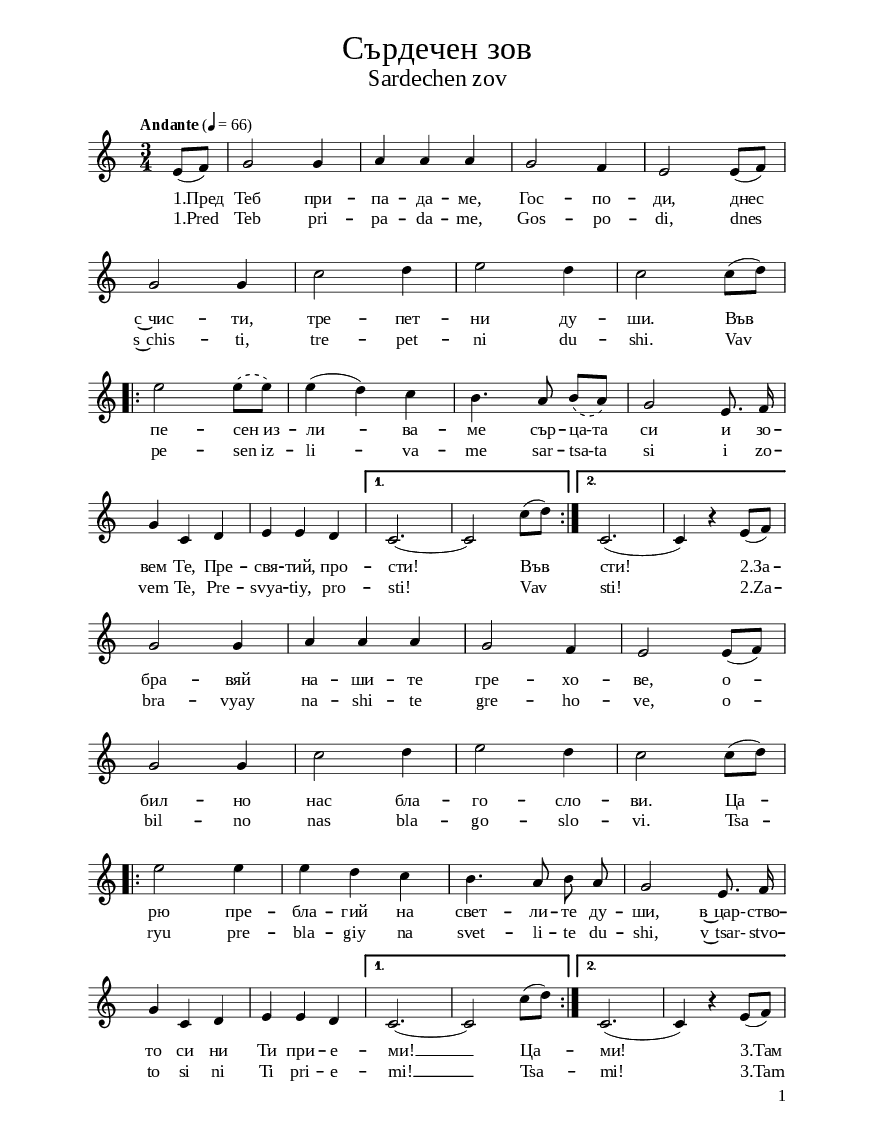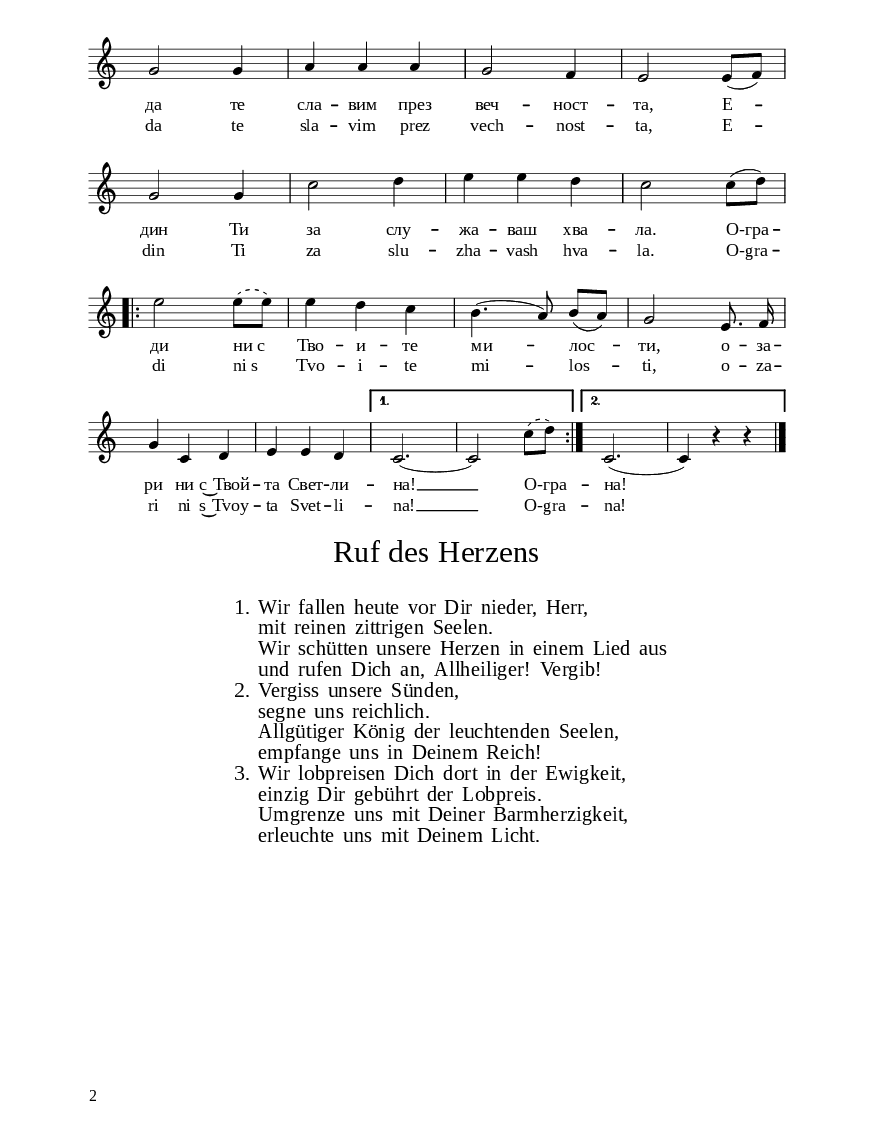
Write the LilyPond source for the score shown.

\version "2.24.0"

% include paper part and global functions
\include "include/globals.ily"

\bookpart {
  \label #'ref039
  \tocItem \markup "Сърдечен зов – Sardechen zov"
  \include "include/bookpart-paper.ily"
  \score {
    \include "include/score-layout.ily"

    \new Voice \absolute {
      \clef treble
      \key c \major
      \time 3/4
      \tempoFunc "Andante" 4 "66"
      \autoBeamOff
      \partial 4
      e'8 ([f'8]) |  g'2 g'4 |  a'4 a' a' | g'2 f'4 | e'2 e'8 ([ f' ]) | \break

      g'2 g'4 | c''2 d''4 | e''2 d''4 | c''2 c''8 ( [d''8]) | \break

      \repeat volta 2 {
        e''2 \slurDashed e''8 ([e'']) |\slurSolid e''4 ( d'' ) c'' | b'4. a'8  \slurDashed b' ([a']) | g'2 e'8. f'16 | \break
        g'4 c' d' | e' e' d' |
      }
      \alternative {
        { c'2. ~| c'2  \slurSolid c''8 ( [ d'' ] ) |  }

        { c'2.  ( | c'4 ) r4 e'8 ([f'8 ])| \break }
      }

      g'2 g'4 |  a'4 a' a' | g'2 f'4 | e'2 e'8 ([ f' ]) | \break

      g'2 g'4 | c''2 d''4 | e''2 d''4 | c''2 c''8 ( [d''8]) | \break

      \repeat volta 2 {
        e''2 e''4 | e''4 d'' c'' | b'4. a'8  b' a' | g'2 e'8. f'16 | \break
        g'4 c' d' | e' e' d' |
      }

      \alternative {
        { c'2. ~| c'2  c''8 ( [ d'' ] ) |  }
        { c'2. ( | c'4 ) r4 e'8 ([f'8 ])| \break }
      }

      g'2 g'4 |  a'4 a' a' | g'2 f'4 | e'2 e'8 ([ f' ]) | \break

      g'2 g'4 | c''2 d''4 | e''4 e''4 d''4 | c''2 c''8 ([d''8]) | \break

      \repeat volta 2 {
        e''2 \slurDashed e''8   ( [ e''] ) | e''4  d'' c'' | \slurSolid b'4. (a'8)  b' ([a']) | g'2 e'8. f'16 | \break
        g'4 c' d' | e' e' d' |
      }
      \alternative {
        { c'2. ~| c'2 \slurDashed c''8 ( [ d'' ] )   |   }
        {\slurSolid  c'2. ( | c'4 ) r4 r4 \bar "|."  | \break }
      }

    }

    \addlyrics {
      "1.Пред" Теб при -- па -- да -- ме, Гос -- по -- ди, днес
      с~чис -- ти, тре -- пет -- ни  ду -- ши. Във
      пе -- сен_из -- ли --  ва -- ме  сър -- ца-та си и зо --
      вем Те, Пре -- свя -- тий, про -- сти! Във сти!

      "2.За" -- бра -- вяй на -- ши -- те гре -- хо -- ве, о --
      бил -- но нас бла -- го -- сло -- ви. Ца --
      рю пре -- бла -- гий на свет -- ли -- те ду -- ши, "в~цар-" -- ство --
      то си ни Ти при -- е -- ми! __ Ца -- ми!

      "3.Там" да те сла -- вим през веч -- ност -- та, E --
      дин Ти за слу -- жа -- ваш хва -- ла. О-гра --
      ди ни_с Тво -- и -- те ми -- лос -- ти, о -- за --
      ри ни с~Твой -- та Свет -- ли -- на! __ О-гра -- на!
    }
    \addlyrics {
      "1.Pred" Teb pri -- pa -- da -- me, Gos -- po -- di, dnes
      s~chis -- ti, tre -- pet -- ni  du -- shi. Vav
      pe -- sen_iz -- li --  va -- me  sar -- tsa-ta si i zo --
      vem Te, Pre -- svya -- tiy, pro -- sti! Vav sti!

      "2.Za" -- bra -- vyay na -- shi -- te gre -- ho -- ve, o --
      bil -- no nas bla -- go -- slo -- vi. Tsa --
      ryu pre -- bla -- giy na svet -- li -- te du -- shi,  "v~tsar-" -- stvo --
      to si ni Ti pri -- e -- mi! __ Tsa -- mi!

      "3.Tam" da te sla -- vim prez vech -- nost -- ta, E --
      din Ti za slu -- zha -- vash hva -- la. O-gra --
      di ni_s Tvo -- i -- te mi -- los -- ti, o -- za --
      ri ni s~Tvoy -- ta Svet -- li -- na! __ O-gra -- na!
    }

    \header {
      title = \titleFunc "Сърдечен зов" "Sardechen zov"
    }

    \midi{}

  } % score

  % include foreign translation(s) of the song
  \version "2.20.0"

\markup \fill-line { \fontsize #6 "Ruf des Herzens" }
\markup \null
\markup \null
\markup \fontsize #+2.5 {
  \hspace #14
  \override #'(baseline-skip . 2)
  \column {
    \line { "   " }

    \line { 1. Wir fallen heute vor Dir nieder, Herr, }

    \line { "   "mit reinen zittrigen Seelen.}

    \line { "   "Wir schütten unsere Herzen in einem Lied aus }

    \line { "   "und rufen Dich an, Allheiliger! Vergib!}

    \line { 2. Vergiss unsere Sünden, }

    \line { "   "segne uns reichlich.}

    \line { "   "Allgütiger König der leuchtenden Seelen,}

    \line { "   "empfange uns in Deinem Reich!}

    \line { 3. Wir lobpreisen Dich dort in der Ewigkeit,}

    \line { "   "einzig Dir gebührt der Lobpreis.}

    \line { "   "Umgrenze uns mit Deiner Barmherzigkeit,}

    \line { "   "erleuchte uns mit Deinem Licht.}
  }
}


} % bookpart
